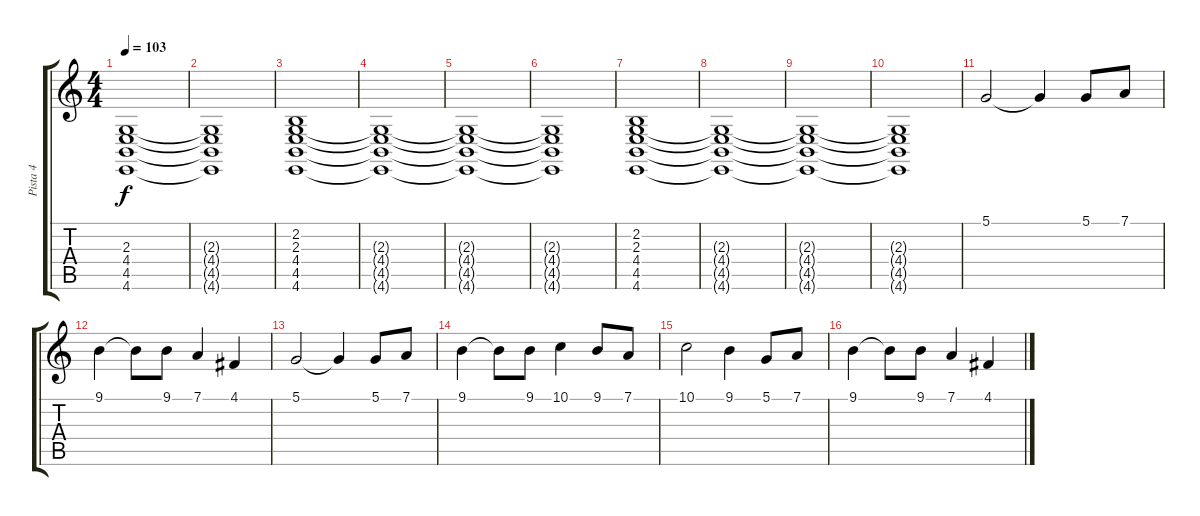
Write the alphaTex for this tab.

\track ("Pista 4" "Pista 4") {instrument stringensemble1}
\staff {score tabs}
\tuning (D4 A3 F3 C3 G2 C2) {hide}
\ts (4 4)
\tempo 103
\clef g2
\ks c
(2.3{t} 4.4{t} 4.5{t} 4.6{t}).1{dy f} |
(2.3{t} 4.4{t} 4.5{t} 4.6{t}).1 |
(2.2 2.3 4.4 4.5 4.6).1 |
(2.3{t} 4.4{t} 4.5{t} 4.6{t}).1 |
(2.3{t} 4.4{t} 4.5{t} 4.6{t}).1 |
(2.3{t} 4.4{t} 4.5{t} 4.6{t}).1 |
(2.2 2.3 4.4 4.5 4.6).1 |
(2.3{t} 4.4{t} 4.5{t} 4.6{t}).1 |
(2.3{t} 4.4{t} 4.5{t} 4.6{t}).1 |
(2.3{t} 4.4{t} 4.5{t} 4.6{t}).1 |
5.1.2 5.1{t}.4 5.1.8 7.1.8 |
9.1.4 9.1{t}.8 9.1.8 7.1.4 4.1.4 |
5.1.2 5.1{t}.4 5.1.8 7.1.8 |
9.1.4 9.1{t}.8 9.1.8 10.1.4 9.1.8 7.1.8 |
10.1.2 9.1.4 5.1.8 7.1.8 |
9.1.4 9.1{t}.8 9.1.8 7.1.4 4.1.4
